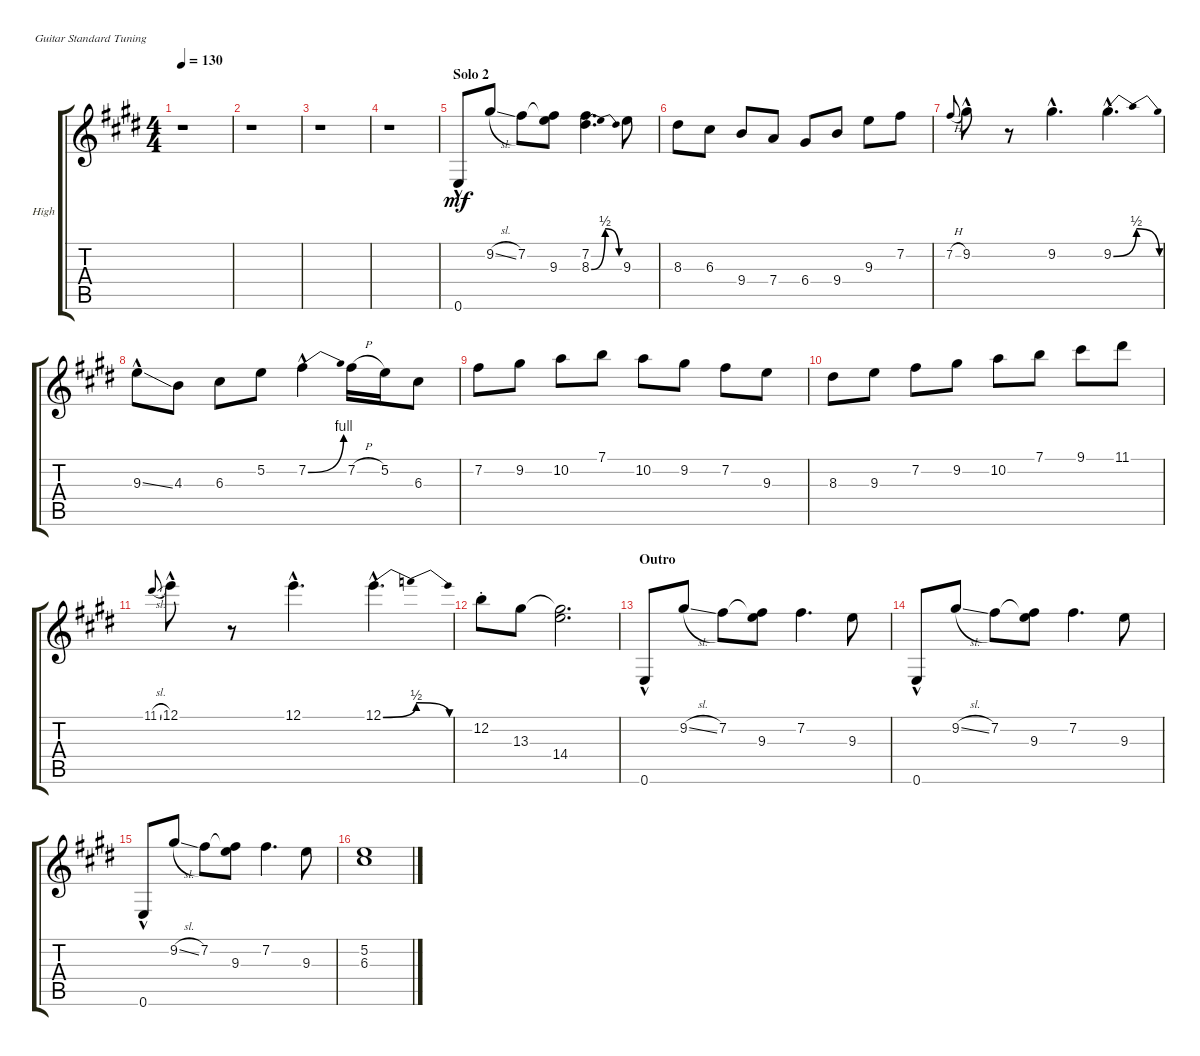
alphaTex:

\defaultSystemsLayout 4
\bracketExtendMode groupsimilarinstruments
\firstSystemTrackNameOrientation horizontal
\otherSystemsTrackNameOrientation horizontal
\chordDiagramsInScore
\track ("High Lead" "High") {instrument electricguitarclean}
\staff {score tabs}
\tuning (E4 B3 G3 D3 A2 E2)
\ts (4 4)
\tempo 130
\clef g2
\scale
0.25
\ks e
r.1{dy mf} |
\scale
0.25 r.1 |
\scale
0.25 r.1 |
\scale
0.25 r.1 |
\section ("" "Solo 2")
\scale
0.247706 0.6{hac}.8 9.2{sl}.8 7.2.8 (9.3 7.2{t}).8 (8.3{be (bendrelease 18.599999999999998 0 21 2 36 2 39.6 0)} 7.2).4{d} 9.3.8 |
\scale
0.270642 8.3.8 6.3.8 9.4.8 7.4.8 6.4.8 9.4.8 9.3.8 7.2.8 |
\scale
0.214067 7.2{h}.8{gr onbeat} 9.2{hac}.8 r.8 9.2{hac}.4{d} 9.2{be (bendrelease 9 0 18 2 22.8 2 30.599999999999998 0) hac}.4{d} |
\scale
0.267584 9.3{ss hac}.8 4.3.8 6.3.8 5.2.8 7.2{be (bend 0 0 22.8 4) hac}.4 7.2{h}.16 5.2.16 6.3.8 |
\scale
0.293132 7.2.8 9.2.8 10.2.8 7.1.8 10.2.8 9.2.8 7.2.8 9.3.8 |
\scale
0.296482 8.3.8 9.3.8 7.2.8 9.2.8 10.2.8 7.1.8 9.1.8 11.1.8 |
\scale
0.21943 11.1{sl}.8{gr onbeat} 12.1{hac}.8 r.8 12.1{hac}.4{d} 12.1{be (bendrelease 9 0 16.2 2 22.2 2 30 0) hac}.4{d} |
\scale
0.190955 12.2{st}.8 13.3.8 (14.4 13.3{t}).2{d} |
\section ("" "Outro")
\scale
0.293542 0.6{hac}.8 9.2{sl}.8 7.2.8 (9.3 7.2{t}).8 7.2.4{d} 9.3.8 |
\scale
0.293542 0.6{hac}.8 9.2{sl}.8 7.2.8 (9.3 7.2{t}).8 7.2.4{d} 9.3.8 |
\scale
0.293542 0.6{hac}.8 9.2{sl}.8 7.2.8 (9.3 7.2{t}).8 7.2.4{d} 9.3.8 |
\scale
0.119374 (6.3 5.2).1
